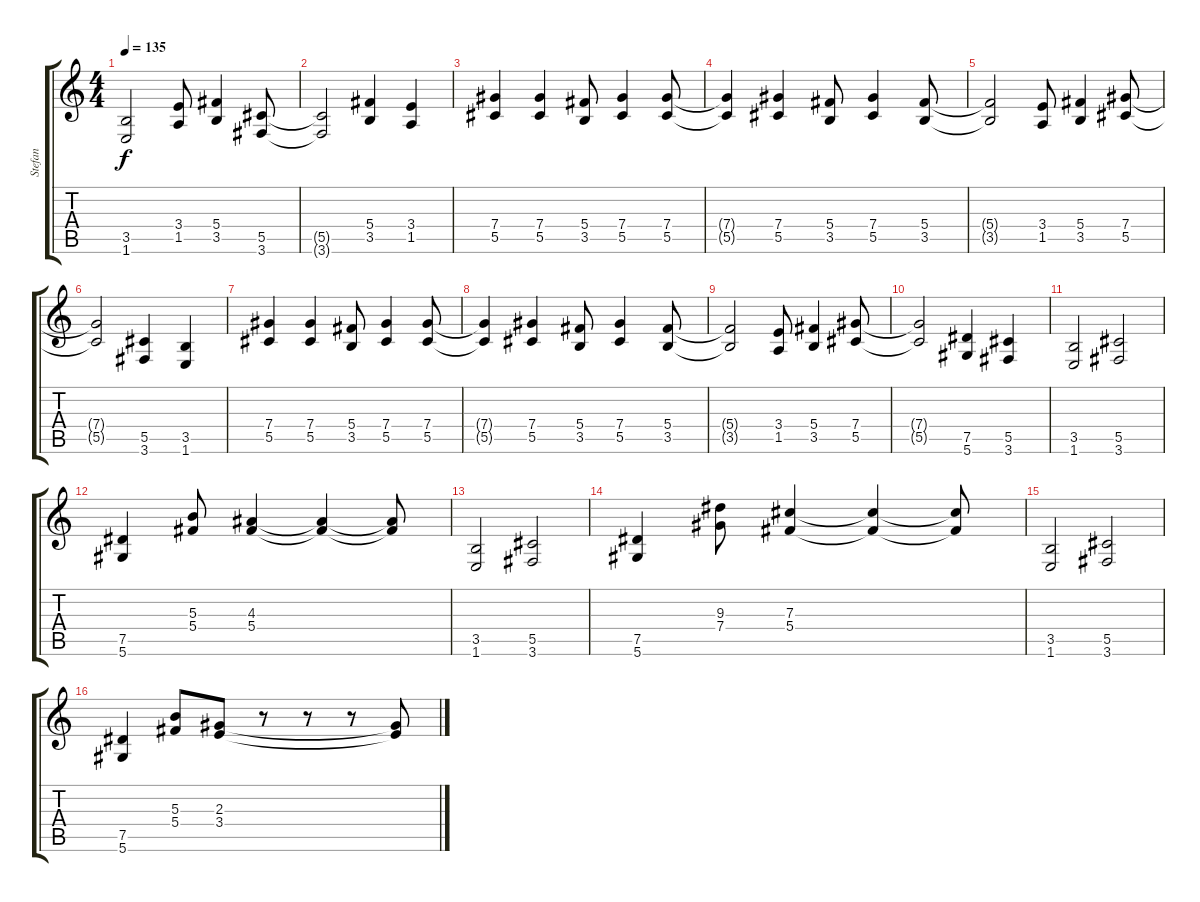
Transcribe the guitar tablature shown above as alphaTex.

\track ("Stefan" "Stefan") {instrument distortionguitar}
\staff {score tabs}
\tuning (Eb4 Bb3 Gb3 Db3 Ab2 Eb2) {hide}
\ts (4 4)
\tempo 135
\clef g2
\ks c
(3.5{t} 1.6{t}).2{dy f} (3.4 1.5).8 (5.4 3.5).4 (5.5 3.6).8 |
(5.5{t} 3.6{t}).2 (5.4 3.5).4 (3.4 1.5).4 |
(7.4 5.5).4 (7.4 5.5).4 (5.4 3.5).8 (7.4 5.5).4 (7.4 5.5).8 |
(7.4{t} 5.5{t}).4 (7.4 5.5).4 (5.4 3.5).8 (7.4 5.5).4 (5.4 3.5).8 |
(5.4{t} 3.5{t}).2 (3.4 1.5).8 (5.4 3.5).4 (7.4 5.5).8 |
(7.4{t} 5.5{t}).2 (5.5 3.6).4 (3.5 1.6).4 |
(7.4 5.5).4 (7.4 5.5).4 (5.4 3.5).8 (7.4 5.5).4 (7.4 5.5).8 |
(7.4{t} 5.5{t}).4 (7.4 5.5).4 (5.4 3.5).8 (7.4 5.5).4 (5.4 3.5).8 |
(5.4{t} 3.5{t}).2 (3.4 1.5).8 (5.4 3.5).4 (7.4 5.5).8 |
(7.4{t} 5.5{t}).2 (7.5 5.6).4 (5.5 3.6).4 |
(3.5 1.6).2 (5.5 3.6).2 |
(7.5 5.6).4 (5.3 5.4).8 (4.3 5.4).4 (4.3{t} 5.4{t}).4 (4.3{t} 5.4{t}).8 |
(3.5 1.6).2 (5.5 3.6).2 |
(7.5 5.6).4 (9.3 7.4).8 (7.3 5.4).4 (7.3{t} 5.4{t}).4 (7.3{t} 5.4{t}).8 |
(3.5 1.6).2 (5.5 3.6).2 |
(7.5 5.6).4 (5.3 5.4).8 (2.3 3.4).8 r.8 r.8 r.8 (2.3{t} 3.4{t}).8
